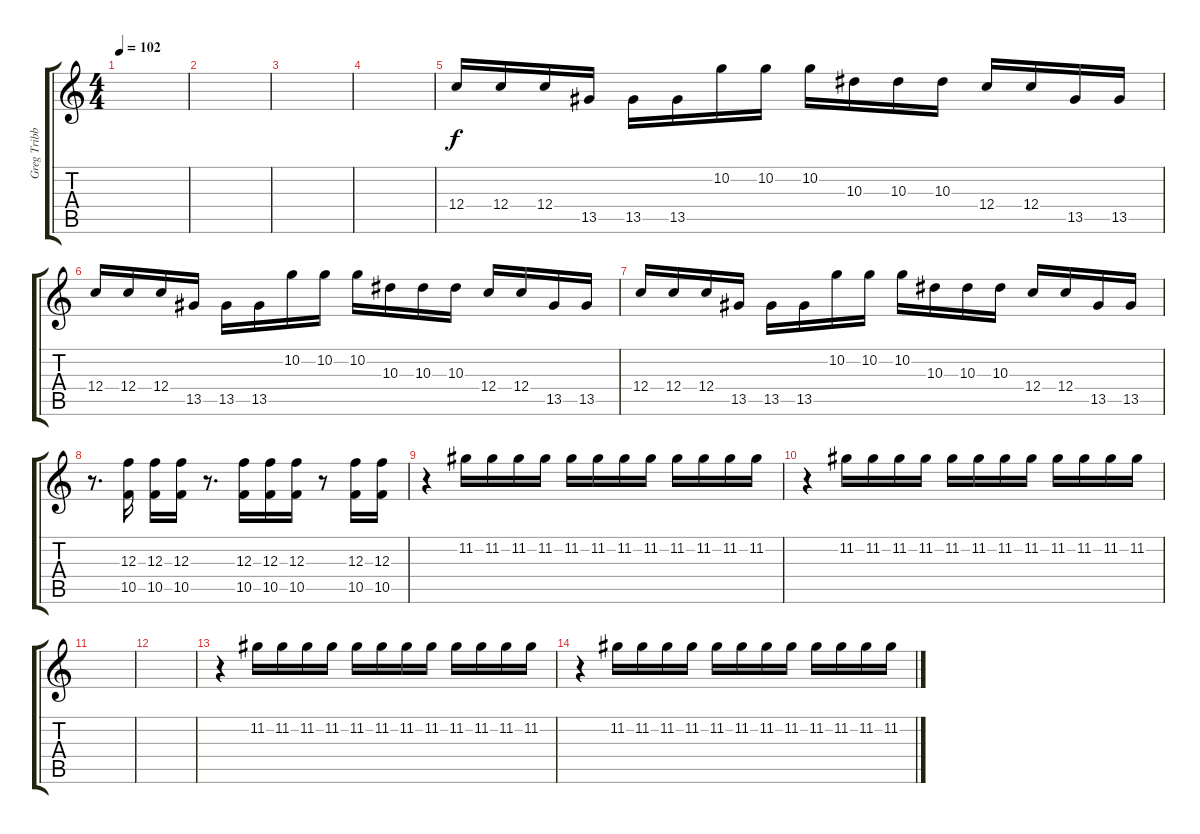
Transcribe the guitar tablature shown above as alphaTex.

\track ("Greg Tribbett2" "Greg Tribb") {instrument distortionguitar}
\staff {score tabs}
\tuning (D4 A3 F3 C3 G2 C2) {hide}
\ts (4 4)
\tempo 102
\clef g2
\ks c
|
|
|
|
12.4.16 12.4.16 12.4.16 13.5.16 13.5.16 13.5.16 10.2.16 10.2.16 10.2.16 10.3.16 10.3.16 10.3.16 12.4.16 12.4.16 13.5.16 13.5.16 |
12.4.16 12.4.16 12.4.16 13.5.16 13.5.16 13.5.16 10.2.16 10.2.16 10.2.16 10.3.16 10.3.16 10.3.16 12.4.16 12.4.16 13.5.16 13.5.16 |
12.4.16 12.4.16 12.4.16 13.5.16 13.5.16 13.5.16 10.2.16 10.2.16 10.2.16 10.3.16 10.3.16 10.3.16 12.4.16 12.4.16 13.5.16 13.5.16 |
r.8{d volume 14} (12.3 10.5).16 (12.3 10.5).16 (12.3 10.5).16 r.8{d} (12.3 10.5).16 (12.3 10.5).16 (12.3 10.5).16 r.8 (12.3 10.5).16 (12.3 10.5).16 |
r.4 11.2.16 11.2.16 11.2.16 11.2.16 11.2.16 11.2.16 11.2.16 11.2.16 11.2.16 11.2.16 11.2.16 11.2.16 |
r.4 11.2.16 11.2.16 11.2.16 11.2.16 11.2.16 11.2.16 11.2.16 11.2.16 11.2.16 11.2.16 11.2.16 11.2.16 |
|
|
r.4 11.2.16 11.2.16 11.2.16 11.2.16 11.2.16 11.2.16 11.2.16 11.2.16 11.2.16 11.2.16 11.2.16 11.2.16 |
r.4 11.2.16 11.2.16 11.2.16 11.2.16 11.2.16 11.2.16 11.2.16 11.2.16 11.2.16 11.2.16 11.2.16 11.2.16
